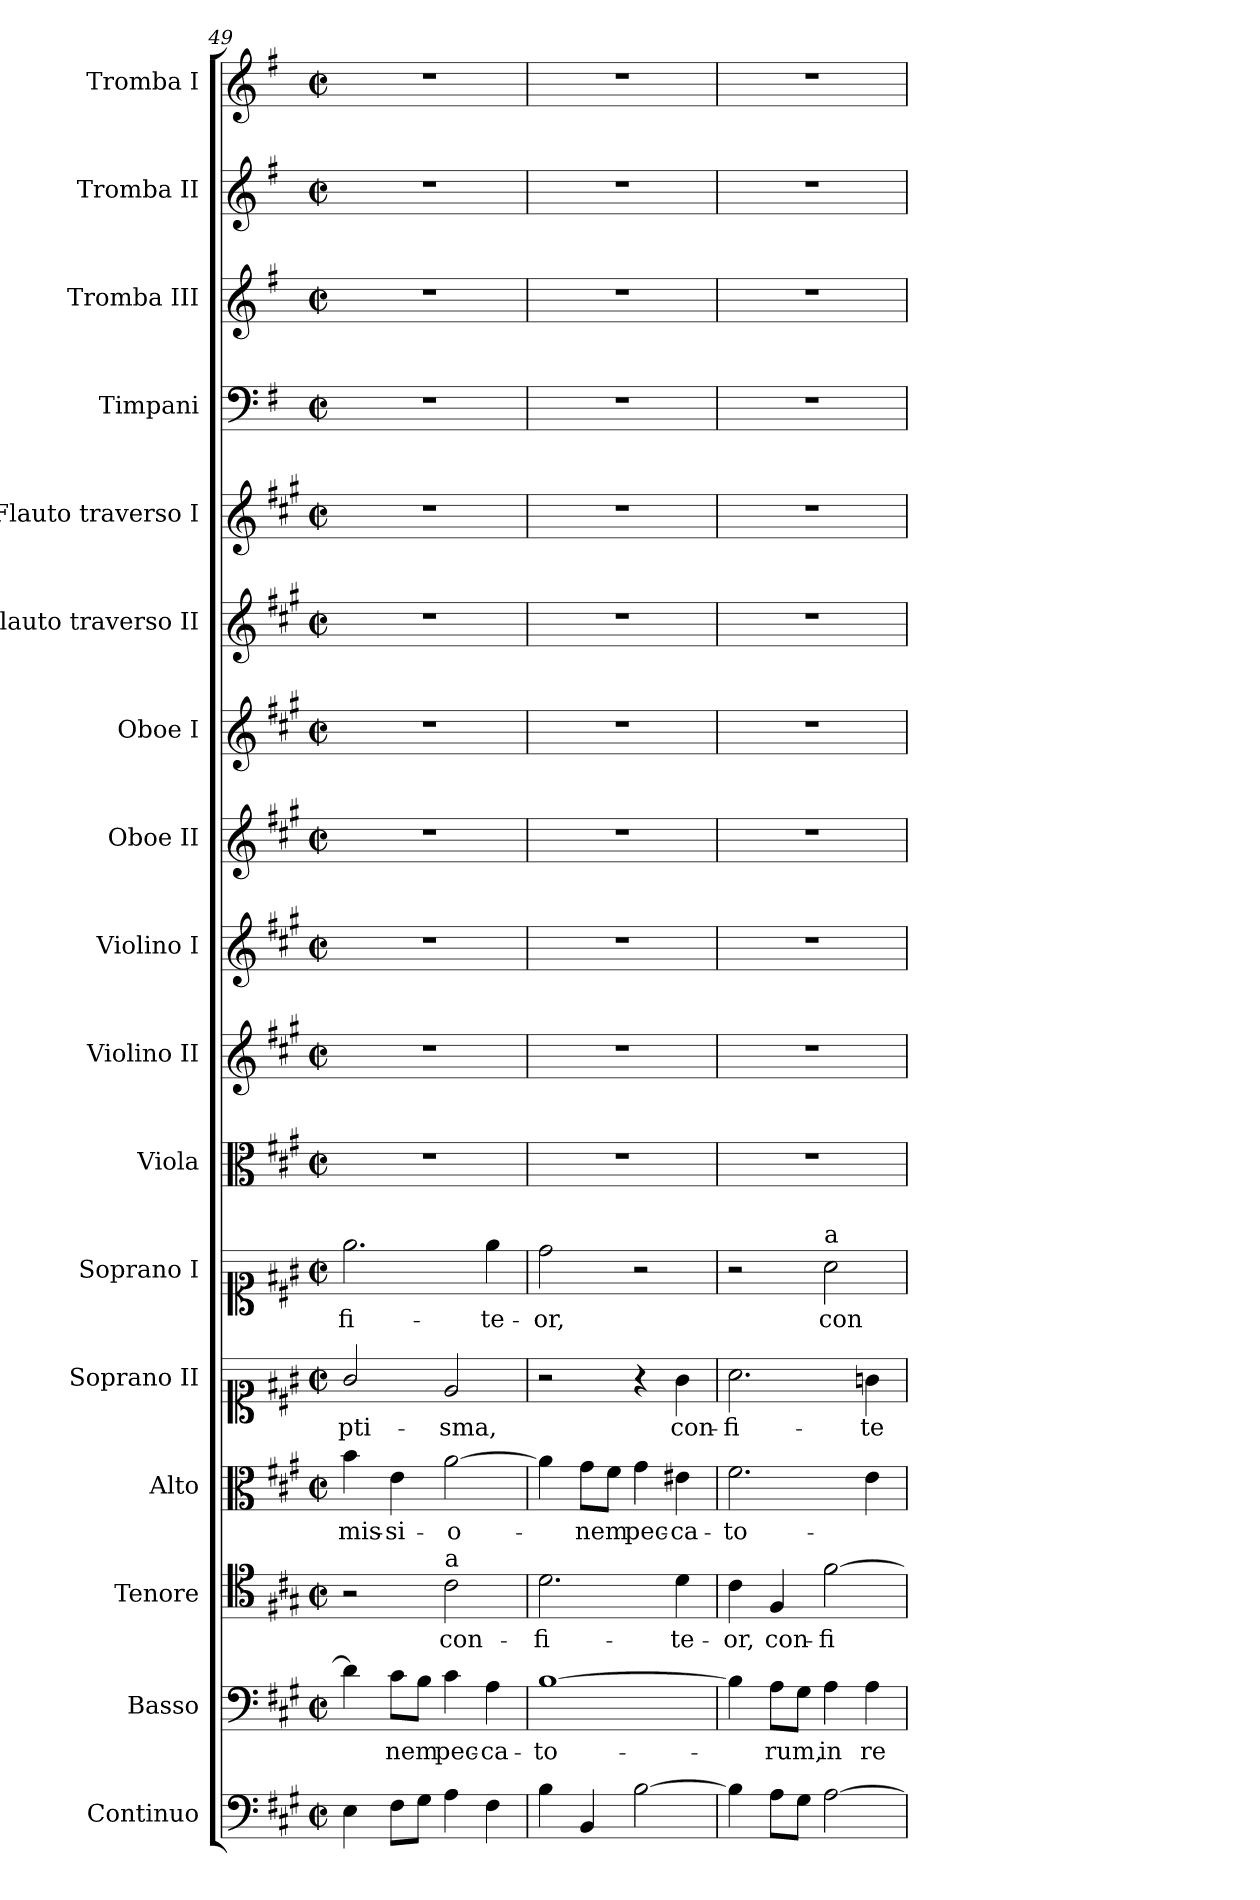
**kern	**kern	**text	**kern	**text	**kern	**text	**kern	**text	**kern	**text	**kern	**kern	**kern	**kern	**kern	**kern	**kern	**kern	**kern	**kern	**kern
*part17	*part16	*part16	*part15	*part15	*part14	*part14	*part13	*part13	*part12	*part12	*part11	*part10	*part9	*part8	*part7	*part6	*part5	*part4	*part3	*part2	*part1
*staff17	*staff16	*staff16	*staff15	*staff15	*staff14	*staff14	*staff13	*staff13	*staff12	*staff12	*staff11	*staff10	*staff9	*staff8	*staff7	*staff6	*staff5	*staff4	*staff3	*staff2	*staff1
*I"Continuo	*I"Basso	*	*I"Tenore	*	*I"Alto	*	*I"Soprano II	*	*I"Soprano I	*	*I"Viola	*I"Violino II	*I"Violino I	*I"Oboe II	*I"Oboe I	*I"Flauto traverso II	*I"Flauto traverso I	*I"Timpani	*I"Tromba III	*I"Tromba II	*I"Tromba I
*I'Cont.	*I'B.	*	*I'T.	*	*I'A.	*	*I'S. II	*	*I'S. I	*	*I'Vla.	*I'Vln. II	*I'Vln. I	*I'Ob. II	*I'Ob. I	*I'Fl. trv. II	*I'Fl. trv. I	*I'Timp.	*I'Tr. III	*I'Tr. II	*I'Tr. I
*clefF4	*clefF4	*	*clefC4	*	*clefC3	*	*clefC1	*	*clefC1	*	*clefC3	*clefG2	*clefG2	*clefG2	*clefG2	*clefG2	*clefG2	*clefF4	*clefG2	*clefG2	*clefG2
*	*	*	*	*	*	*	*	*	*	*	*	*	*	*	*	*	*	*ITrd-1c-2	*ITrd-1c-2	*ITrd-1c-2	*ITrd-1c-2
*k[f#c#g#]	*k[f#c#g#]	*	*k[f#c#g#]	*	*k[f#c#g#]	*	*k[f#c#g#]	*	*k[f#c#g#]	*	*k[f#c#g#]	*k[f#c#g#]	*k[f#c#g#]	*k[f#c#g#]	*k[f#c#g#]	*k[f#c#g#]	*k[f#c#g#]	*k[f#c#g#]	*k[f#c#g#]	*k[f#c#g#]	*k[f#c#g#]
*M2/2	*M2/2	*	*M2/2	*	*M2/2	*	*M2/2	*	*M2/2	*	*M2/2	*M2/2	*M2/2	*M2/2	*M2/2	*M2/2	*M2/2	*M2/2	*M2/2	*M2/2	*M2/2
*met(c|)	*met(c|)	*	*met(c|)	*	*met(c|)	*	*met(c|)	*	*met(c|)	*	*met(c|)	*met(c|)	*met(c|)	*met(c|)	*met(c|)	*met(c|)	*met(c|)	*met(c|)	*met(c|)	*met(c|)	*met(c|)
=49	=49	=49	=49	=49	=49	=49	=49	=49	=49	=49	=49	=49	=49	=49	=49	=49	=49	=49	=49	=49	=49
4E\	4d\]	.	2r	.	4b\	-mis-	2g#/	-pti-	2.ee\	-fi-	1r	1r	1r	1r	1r	1r	1r	1r	1r	1r	1r
8F#\L	8c#\L	-nem	.	.	4e\	-si-	.	.	.	.	.	.	.	.	.	.	.	.	.	.	.
8G#\J	8B\J	.	.	.	.	.	.	.	.	.	.	.	.	.	.	.	.	.	.	.	.
!	!	!	!LO:TX:a:t=a	!	!	!	!	!	!	!	!	!	!	!	!	!	!	!	!	!	!
4A\	4c#\	pec-	2c#\	con-	[2a\	-o-	2e/	-sma,	.	.	.	.	.	.	.	.	.	.	.	.	.
4F#\	4A\	-ca-	.	.	.	.	.	.	4ee\	-te-	.	.	.	.	.	.	.	.	.	.	.
=50	=50	=50	=50	=50	=50	=50	=50	=50	=50	=50	=50	=50	=50	=50	=50	=50	=50	=50	=50	=50	=50
4B\	[1B	-to-	2.d\	-fi-	4a\]	.	2r	.	2dd\	-or,	1r	1r	1r	1r	1r	1r	1r	1r	1r	1r	1r
4BB/	.	.	.	.	8g#\L	-nem	.	.	.	.	.	.	.	.	.	.	.	.	.	.	.
.	.	.	.	.	8f#\J	.	.	.	.	.	.	.	.	.	.	.	.	.	.	.	.
[2B\	.	.	.	.	4g#\	pec-	4r	.	2r	.	.	.	.	.	.	.	.	.	.	.	.
.	.	.	4d\	-te-	4e#X\	-ca-	4g#\	con-	.	.	.	.	.	.	.	.	.	.	.	.	.
=51	=51	=51	=51	=51	=51	=51	=51	=51	=51	=51	=51	=51	=51	=51	=51	=51	=51	=51	=51	=51	=51
4B\]	4B\]	.	4c#\	-or,	2.f#\	-to-	2.a\	-fi-	2r	.	1r	1r	1r	1r	1r	1r	1r	1r	1r	1r	1r
8A\L	8A\L	-rum,	4F#/	con-	.	.	.	.	.	.	.	.	.	.	.	.	.	.	.	.	.
8G#\J	8G#\J	.	.	.	.	.	.	.	.	.	.	.	.	.	.	.	.	.	.	.	.
!	!	!	!	!	!	!	!	!	!LO:TX:a:t=a	!	!	!	!	!	!	!	!	!	!	!	!
[2A\	4A\	in	[2f#\	-fi-	.	.	.	.	2a\	con-	.	.	.	.	.	.	.	.	.	.	.
.	4A\	re-	.	.	4e\	.	4gn\	-te-	.	.	.	.	.	.	.	.	.	.	.	.	.
=	=	=	=	=	=	=	=	=	=	=	=	=	=	=	=	=	=	=	=	=	=
*-	*-	*-	*-	*-	*-	*-	*-	*-	*-	*-	*-	*-	*-	*-	*-	*-	*-	*-	*-	*-	*-
